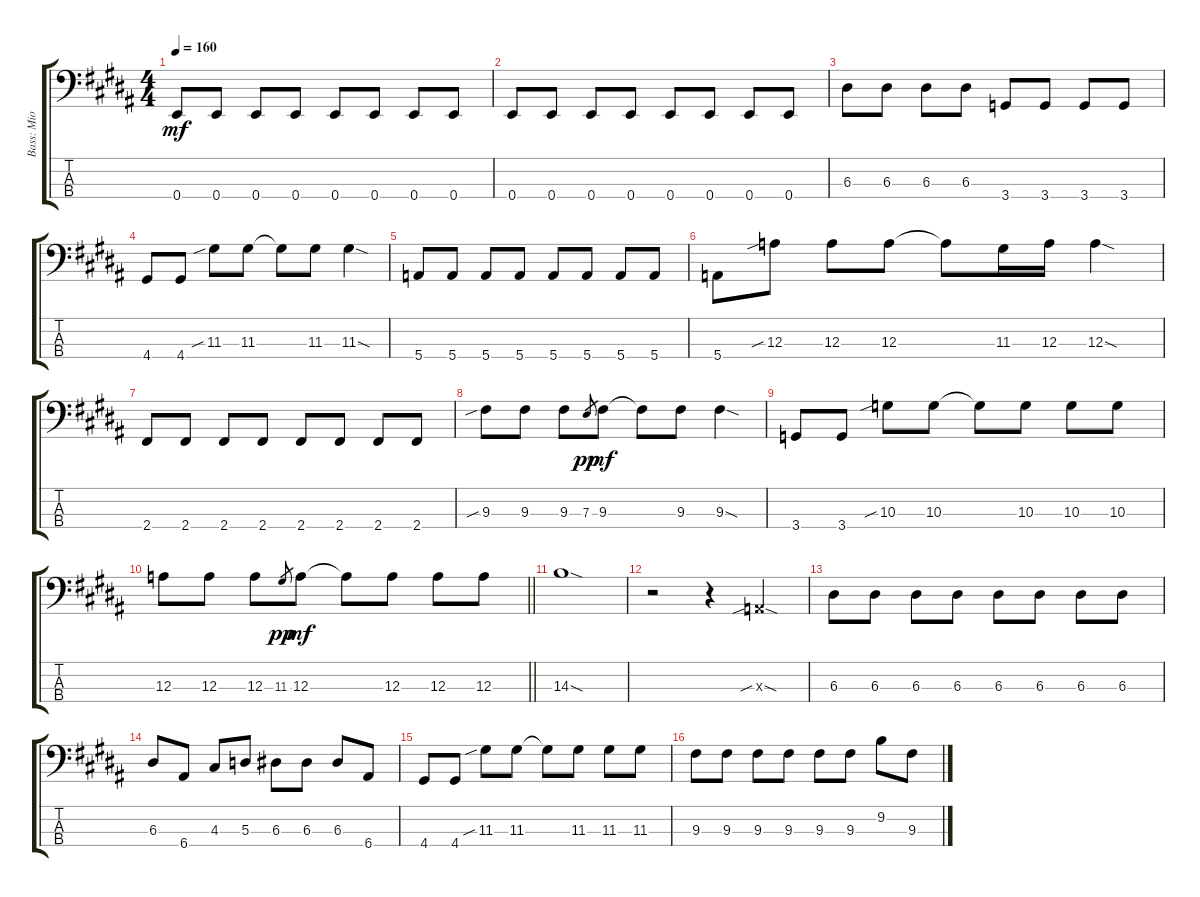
\track ("Bass: Mio Akiyama" "Bass: Mio ") {instrument electricbassfinger}
\staff {score tabs}
\tuning (G2 D2 A1 E1) {hide}
\ts (4 4)
\tempo 160
\clef f4
\ks b
0.4.8{dy mf} 0.4.8 0.4.8 0.4.8 0.4.8 0.4.8 0.4.8 0.4.8 |
0.4.8 0.4.8 0.4.8 0.4.8 0.4.8 0.4.8 0.4.8 0.4.8 |
6.3.8 6.3.8 6.3.8 6.3.8 3.4.8 3.4.8 3.4.8 3.4.8 |
4.4.8 4.4.8 11.3{sib}.8 11.3.8 11.3{t}.8 11.3.8 11.3{sod}.4 |
5.4.8 5.4.8 5.4.8 5.4.8 5.4.8 5.4.8 5.4.8 5.4.8 |
5.4.8 12.3{sib}.8 12.3.8 12.3.8 12.3{t}.8 11.3.16 12.3.16 12.3{sod}.4 |
2.4.8 2.4.8 2.4.8 2.4.8 2.4.8 2.4.8 2.4.8 2.4.8 |
9.3{sib}.8 9.3.8 9.3.8 7.3.8{gr dy pp} 9.3.8{dy mf} 9.3{t}.8 9.3.8 9.3{sod}.4 |
3.4.8 3.4.8 10.3{sib}.8 10.3.8 10.3{t}.8 10.3.8 10.3.8 10.3.8 |
\barLineRight lightlight
12.3.8 12.3.8 12.3.8 11.3.8{gr dy pp} 12.3.8{dy mf} 12.3{t}.8 12.3.8 12.3.8 12.3.8 |
\section ("" "")
14.3{sod}.1 |
r.2 r.4 0.3{sib sod x}.4 |
6.3.8 6.3.8 6.3.8 6.3.8 6.3.8 6.3.8 6.3.8 6.3.8 |
6.3.8 6.4.8 4.3.8 5.3.8 6.3.8 6.3.8 6.3.8 6.4.8 |
4.4.8 4.4.8 11.3{sib}.8 11.3.8 11.3{t}.8 11.3.8 11.3.8 11.3.8 |
9.3.8 9.3.8 9.3.8 9.3.8 9.3.8 9.3.8 9.2.8 9.3.8
